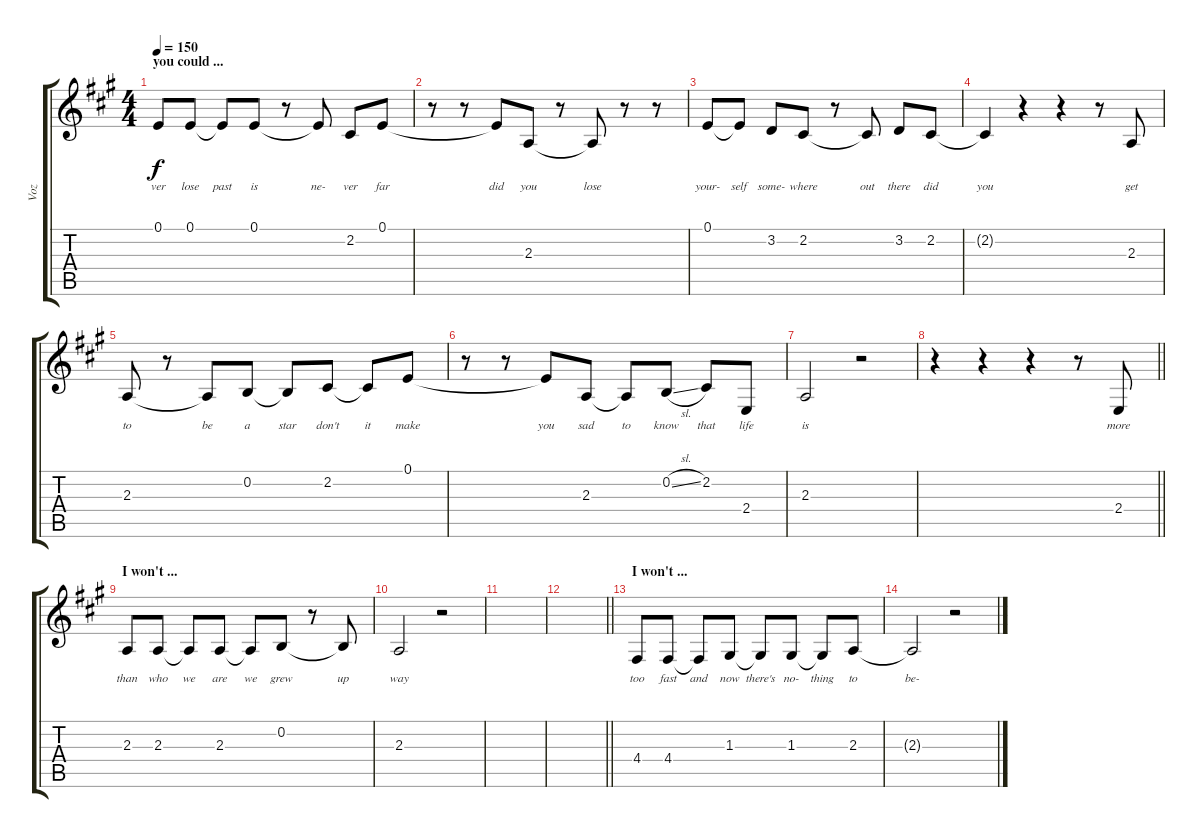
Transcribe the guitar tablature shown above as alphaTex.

\track ("Voz" "Voz") {instrument flute}
\staff {score tabs}
\tuning (E4 B3 G3 D3 A2 E2) {hide}
\ts (4 4)
\section ("" "you could ...")
\tempo 150
\clef g2
\ks a
0.1.8{lyrics (0 "ver") lyrics (1 "") lyrics (2 "") lyrics (3 "") lyrics (4 "") dy f} 0.1.8{lyrics (0 "lose") lyrics (1 "") lyrics (2 "") lyrics (3 "") lyrics (4 "")} 0.1{t}.8{lyrics (0 "past") lyrics (1 "") lyrics (2 "") lyrics (3 "") lyrics (4 "")} 0.1.8{lyrics (0 "is") lyrics (1 "") lyrics (2 "") lyrics (3 "") lyrics (4 "")} r.8 0.1{t}.8{lyrics (0 "ne-") lyrics (1 "") lyrics (2 "") lyrics (3 "") lyrics (4 "")} 2.2.8{lyrics (0 "ver") lyrics (1 "") lyrics (2 "") lyrics (3 "") lyrics (4 "")} 0.1.8{lyrics (0 "far") lyrics (1 "") lyrics (2 "") lyrics (3 "") lyrics (4 "")} |
r.8 r.8 0.1{t}.8{lyrics (0 "did") lyrics (1 "") lyrics (2 "") lyrics (3 "") lyrics (4 "")} 2.3.8{lyrics (0 "you") lyrics (1 "") lyrics (2 "") lyrics (3 "") lyrics (4 "")} r.8 2.3{t}.8{lyrics (0 "lose") lyrics (1 "") lyrics (2 "") lyrics (3 "") lyrics (4 "")} r.8 r.8 |
0.1.8{lyrics (0 "your-") lyrics (1 "") lyrics (2 "") lyrics (3 "") lyrics (4 "")} 0.1{t}.8{lyrics (0 "self") lyrics (1 "") lyrics (2 "") lyrics (3 "") lyrics (4 "")} 3.2.8{lyrics (0 "some-") lyrics (1 "") lyrics (2 "") lyrics (3 "") lyrics (4 "")} 2.2.8{lyrics (0 "where") lyrics (1 "") lyrics (2 "") lyrics (3 "") lyrics (4 "")} r.8 2.2{t}.8{lyrics (0 "out") lyrics (1 "") lyrics (2 "") lyrics (3 "") lyrics (4 "")} 3.2.8{lyrics (0 "there") lyrics (1 "") lyrics (2 "") lyrics (3 "") lyrics (4 "")} 2.2.8{lyrics (0 "did") lyrics (1 "") lyrics (2 "") lyrics (3 "") lyrics (4 "")} |
2.2{t}.4{lyrics (0 "you") lyrics (1 "") lyrics (2 "") lyrics (3 "") lyrics (4 "")} r.4 r.4 r.8 2.3.8{lyrics (0 "get") lyrics (1 "") lyrics (2 "") lyrics (3 "") lyrics (4 "")} |
2.3.8{lyrics (0 "to") lyrics (1 "") lyrics (2 "") lyrics (3 "") lyrics (4 "")} r.8 2.3{t}.8{lyrics (0 "be") lyrics (1 "") lyrics (2 "") lyrics (3 "") lyrics (4 "")} 0.2.8{lyrics (0 "a") lyrics (1 "") lyrics (2 "") lyrics (3 "") lyrics (4 "")} 0.2{t}.8{lyrics (0 "star") lyrics (1 "") lyrics (2 "") lyrics (3 "") lyrics (4 "")} 2.2.8{lyrics (0 "don't") lyrics (1 "") lyrics (2 "") lyrics (3 "") lyrics (4 "")} 2.2{t}.8{lyrics (0 "it") lyrics (1 "") lyrics (2 "") lyrics (3 "") lyrics (4 "")} 0.1.8{lyrics (0 "make") lyrics (1 "") lyrics (2 "") lyrics (3 "") lyrics (4 "")} |
r.8 r.8 0.1{t}.8{lyrics (0 "you") lyrics (1 "") lyrics (2 "") lyrics (3 "") lyrics (4 "")} 2.3.8{lyrics (0 "sad") lyrics (1 "") lyrics (2 "") lyrics (3 "") lyrics (4 "")} 2.3{t}.8{lyrics (0 "to") lyrics (1 "") lyrics (2 "") lyrics (3 "") lyrics (4 "")} 0.2{sl}.8{lyrics (0 "know") lyrics (1 "") lyrics (2 "") lyrics (3 "") lyrics (4 "")} 2.2.8{lyrics (0 "that") lyrics (1 "") lyrics (2 "") lyrics (3 "") lyrics (4 "")} 2.4.8{lyrics (0 "life") lyrics (1 "") lyrics (2 "") lyrics (3 "") lyrics (4 "")} |
2.3.2{lyrics (0 "is") lyrics (1 "") lyrics (2 "") lyrics (3 "") lyrics (4 "")} r.2 |
\barLineRight lightlight
r.4 r.4 r.4 r.8 2.4.8{lyrics (0 "more") lyrics (1 "") lyrics (2 "") lyrics (3 "") lyrics (4 "")} |
\section ("" "I won't ...")
2.3.8{lyrics (0 "than") lyrics (1 "") lyrics (2 "") lyrics (3 "") lyrics (4 "")} 2.3.8{lyrics (0 "who") lyrics (1 "") lyrics (2 "") lyrics (3 "") lyrics (4 "")} 2.3{t}.8{lyrics (0 "we") lyrics (1 "") lyrics (2 "") lyrics (3 "") lyrics (4 "")} 2.3.8{lyrics (0 "are") lyrics (1 "") lyrics (2 "") lyrics (3 "") lyrics (4 "")} 2.3{t}.8{lyrics (0 "we") lyrics (1 "") lyrics (2 "") lyrics (3 "") lyrics (4 "")} 0.2.8{lyrics (0 "grew") lyrics (1 "") lyrics (2 "") lyrics (3 "") lyrics (4 "")} r.8 0.2{t}.8{lyrics (0 "up") lyrics (1 "") lyrics (2 "") lyrics (3 "") lyrics (4 "")} |
2.3.2{lyrics (0 "way") lyrics (1 "") lyrics (2 "") lyrics (3 "") lyrics (4 "")} r.2 |
|
\barLineRight lightlight
|
\section ("" "I won't ...")
4.4.8{lyrics (0 "too") lyrics (1 "") lyrics (2 "") lyrics (3 "") lyrics (4 "")} 4.4.8{lyrics (0 "fast") lyrics (1 "") lyrics (2 "") lyrics (3 "") lyrics (4 "")} 4.4{t}.8{lyrics (0 "and") lyrics (1 "") lyrics (2 "") lyrics (3 "") lyrics (4 "")} 1.3.8{lyrics (0 "now") lyrics (1 "") lyrics (2 "") lyrics (3 "") lyrics (4 "")} 1.3{t}.8{lyrics (0 "there's") lyrics (1 "") lyrics (2 "") lyrics (3 "") lyrics (4 "")} 1.3.8{lyrics (0 "no-") lyrics (1 "") lyrics (2 "") lyrics (3 "") lyrics (4 "")} 1.3{t}.8{lyrics (0 "thing") lyrics (1 "") lyrics (2 "") lyrics (3 "") lyrics (4 "")} 2.3.8{lyrics (0 "to") lyrics (1 "") lyrics (2 "") lyrics (3 "") lyrics (4 "")} |
2.3{t}.2{lyrics (0 "be-") lyrics (1 "") lyrics (2 "") lyrics (3 "") lyrics (4 "")} r.2
